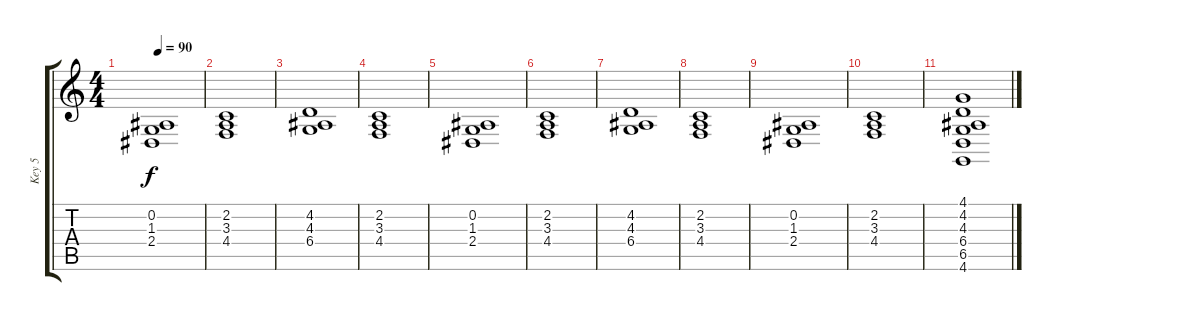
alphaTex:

\track ("Key 5" "Key 5") {instrument stringensemble1}
\staff {score tabs}
\tuning (Eb4 Bb3 Gb3 Db3 Ab2 Eb2) {hide}
\ts (4 4)
\tempo 90
\clef g2
\ks c
(0.2 1.3 2.4).1{dy f} |
(2.2 3.3 4.4).1 |
(4.2 4.3 6.4).1 |
(2.2 3.3 4.4).1 |
(0.2 1.3 2.4).1 |
(2.2 3.3 4.4).1 |
(4.2 4.3 6.4).1 |
(2.2 3.3 4.4).1 |
(0.2 1.3 2.4).1 |
(2.2 3.3 4.4).1 |
(4.1 4.2 4.3 6.4 6.5 4.6).1
